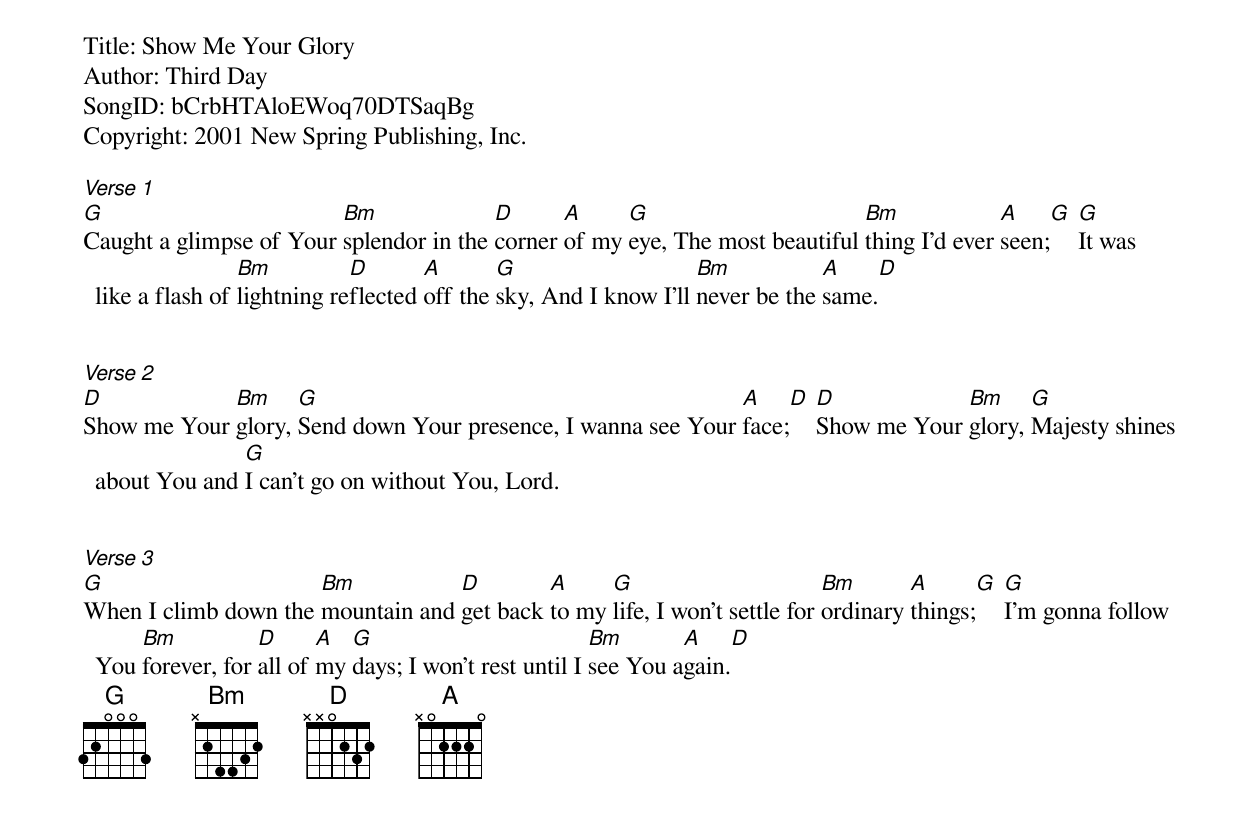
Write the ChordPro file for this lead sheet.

Title: Show Me Your Glory
Author: Third Day
SongID: bCrbHTAloEWoq70DTSaqBg
Copyright: 2001 New Spring Publishing, Inc.

[Verse 1]
[G]Caught a glimpse of Your [Bm]splendor in the [D]corner [A]of my [G]eye, The most beautiful [Bm]thing I'd ever [A]seen;[G] [G]It was like a flash of [Bm]lightning re[D]flected [A]off the [G]sky, And I know I'll [Bm]never be the [A]same.[D]


[Verse 2]
[D]Show me Your [Bm]glory, [G]Send down Your presence, I wanna see Your [A]face;[D] [D]Show me Your [Bm]glory, [G]Majesty shines about You and [G]I can't go on without You, Lord.


[Verse 3]
[G]When I climb down the [Bm]mountain and [D]get back [A]to my [G]life, I won't settle for [Bm]ordinary [A]things;[G] [G]I'm gonna follow You [Bm]forever, for [D]all of [A]my [G]days; I won't rest until I [Bm]see You a[A]gain.[D]
